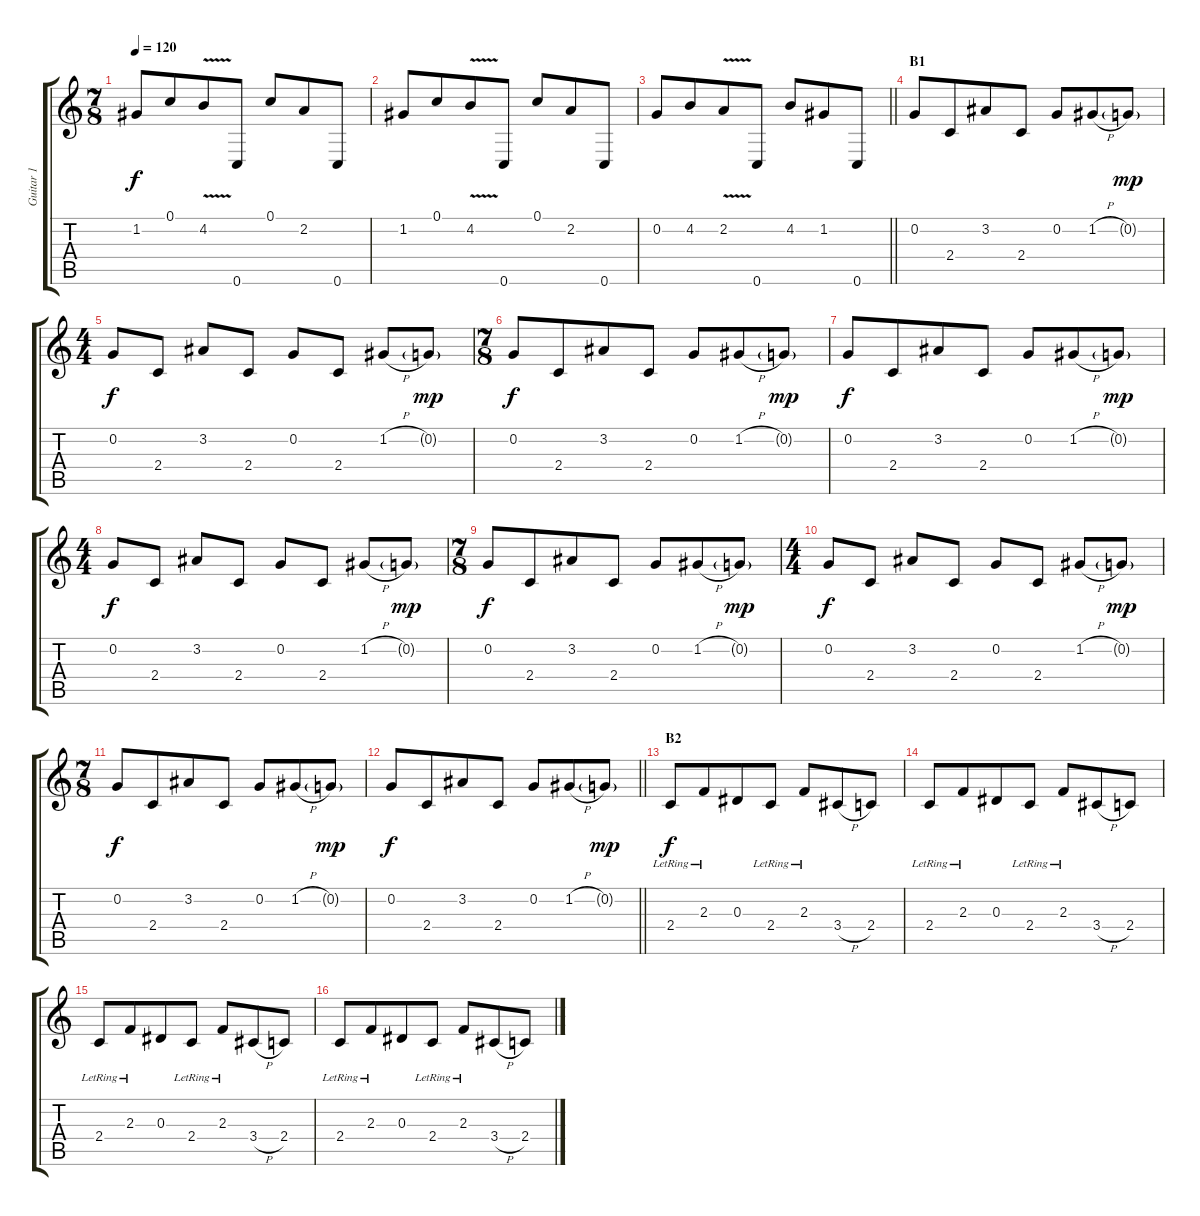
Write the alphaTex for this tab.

\track ("Guitar 1" "Guitar 1") {instrument overdrivenguitar}
\staff {score tabs}
\tuning (C4 G3 Eb3 Bb2 F2 C2) {hide}
\ts (7 8)
\tempo 120
\clef g2
\ks c
1.2.8{dy f} 0.1.8 4.2{v}.8 0.6.8 0.1.8 2.2.8 0.6.8 |
1.2.8 0.1.8 4.2{v}.8 0.6.8 0.1.8 2.2.8 0.6.8 |
\barLineRight lightlight
0.2.8 4.2.8 2.2{v}.8 0.6.8 4.2.8 1.2.8 0.6.8 |
\section ("" "B1")
0.2.8 2.4.8 3.2.8 2.4.8 0.2.8 1.2{h}.8 0.2{g}.8{dy mp} |
\ts (4 4)
0.2.8{dy f} 2.4.8 3.2.8 2.4.8 0.2.8 2.4.8 1.2{h}.8 0.2{g}.8{dy mp} |
\ts (7 8)
0.2.8{dy f} 2.4.8 3.2.8 2.4.8 0.2.8 1.2{h}.8 0.2{g}.8{dy mp} |
0.2.8{dy f} 2.4.8 3.2.8 2.4.8 0.2.8 1.2{h}.8 0.2{g}.8{dy mp} |
\ts (4 4)
0.2.8{dy f} 2.4.8 3.2.8 2.4.8 0.2.8 2.4.8 1.2{h}.8 0.2{g}.8{dy mp} |
\ts (7 8)
0.2.8{dy f} 2.4.8 3.2.8 2.4.8 0.2.8 1.2{h}.8 0.2{g}.8{dy mp} |
\ts (4 4)
0.2.8{dy f} 2.4.8 3.2.8 2.4.8 0.2.8 2.4.8 1.2{h}.8 0.2{g}.8{dy mp} |
\ts (7 8)
0.2.8{dy f} 2.4.8 3.2.8 2.4.8 0.2.8 1.2{h}.8 0.2{g}.8{dy mp} |
\barLineRight lightlight
0.2.8{dy f} 2.4.8 3.2.8 2.4.8 0.2.8 1.2{h}.8 0.2{g}.8{dy mp} |
\section ("" "B2")
2.4{lr}.8{dy f} 2.3{lr}.8 0.3.8 2.4{lr}.8 2.3{lr}.8 3.4{h}.8 2.4.8 |
2.4{lr}.8 2.3{lr}.8 0.3.8 2.4{lr}.8 2.3{lr}.8 3.4{h}.8 2.4.8 |
2.4{lr}.8 2.3{lr}.8 0.3.8 2.4{lr}.8 2.3{lr}.8 3.4{h}.8 2.4.8 |
2.4{lr}.8 2.3{lr}.8 0.3.8 2.4{lr}.8 2.3{lr}.8 3.4{h}.8 2.4.8
